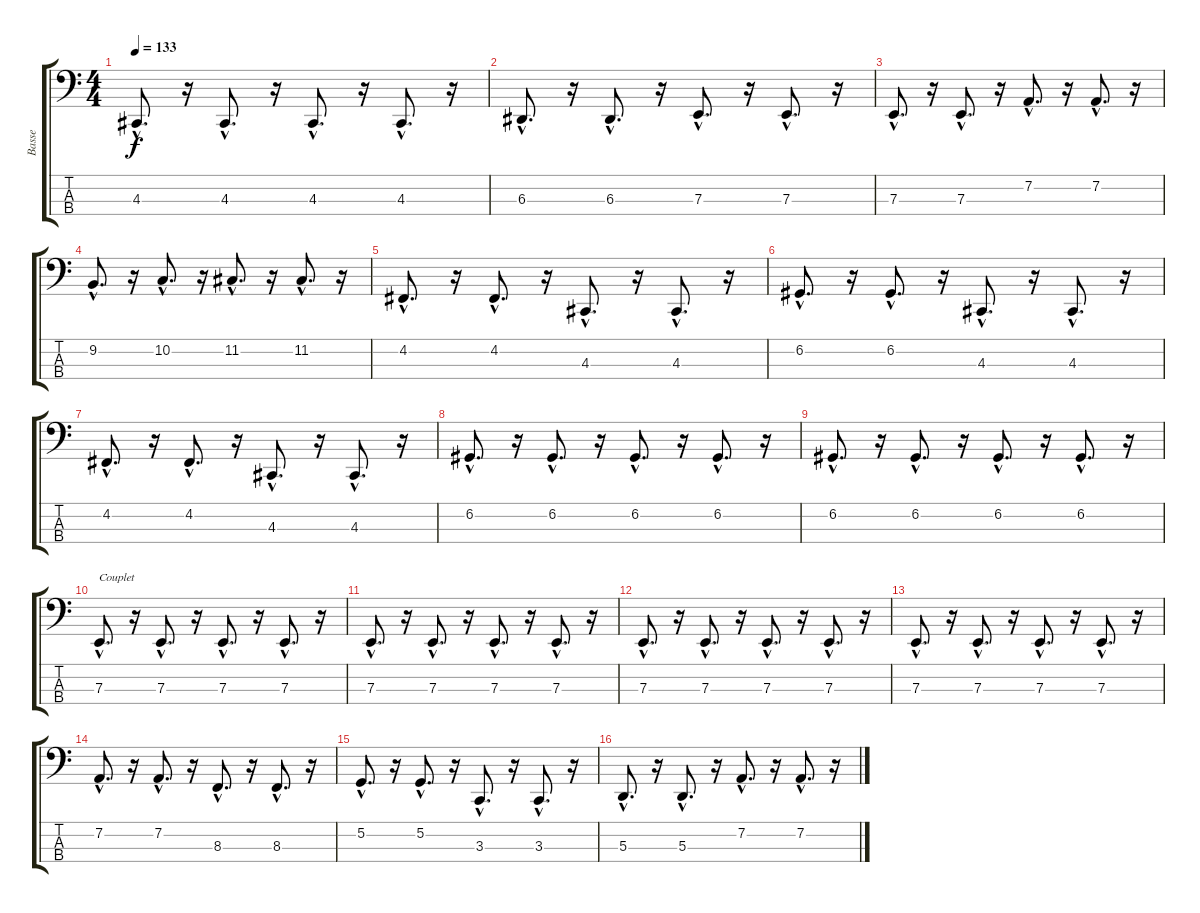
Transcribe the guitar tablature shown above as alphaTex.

\track ("Basse" "Basse") {instrument electricbassfinger}
\staff {score tabs}
\tuning (G1 D1 A0 E0) {hide}
\ts (4 4)
\tempo 133
\clef f4
\ks c
4.3{hac}.8{d dy f} r.16 4.3{hac}.8{d} r.16 4.3{hac}.8{d} r.16 4.3{hac}.8{d} r.16 |
6.3{hac}.8{d} r.16 6.3{hac}.8{d} r.16 7.3{hac}.8{d} r.16 7.3{hac}.8{d} r.16 |
7.3{hac}.8{d} r.16 7.3{hac}.8{d} r.16 7.2{hac}.8{d} r.16 7.2{hac}.8{d} r.16 |
9.2{hac}.8{d} r.16 10.2{hac}.8{d} r.16 11.2{hac}.8{d} r.16 11.2{hac}.8{d} r.16 |
4.2{hac}.8{d} r.16 4.2{hac}.8{d} r.16 4.3{hac}.8{d} r.16 4.3{hac}.8{d} r.16 |
6.2{hac}.8{d} r.16 6.2{hac}.8{d} r.16 4.3{hac}.8{d} r.16 4.3{hac}.8{d} r.16 |
4.2{hac}.8{d} r.16 4.2{hac}.8{d} r.16 4.3{hac}.8{d} r.16 4.3{hac}.8{d} r.16 |
6.2{hac}.8{d} r.16 6.2{hac}.8{d} r.16 6.2{hac}.8{d} r.16 6.2{hac}.8{d} r.16 |
6.2{hac}.8{d} r.16 6.2{hac}.8{d} r.16 6.2{hac}.8{d} r.16 6.2{hac}.8{d} r.16 |
7.3{hac}.8{d txt "Couplet"} r.16 7.3{hac}.8{d} r.16 7.3{hac}.8{d} r.16 7.3{hac}.8{d} r.16 |
7.3{hac}.8{d} r.16 7.3{hac}.8{d} r.16 7.3{hac}.8{d} r.16 7.3{hac}.8{d} r.16 |
7.3{hac}.8{d} r.16 7.3{hac}.8{d} r.16 7.3{hac}.8{d} r.16 7.3{hac}.8{d} r.16 |
7.3{hac}.8{d} r.16 7.3{hac}.8{d} r.16 7.3{hac}.8{d} r.16 7.3{hac}.8{d} r.16 |
7.2{hac}.8{d} r.16 7.2{hac}.8{d} r.16 8.3{hac}.8{d} r.16 8.3{hac}.8{d} r.16 |
5.2{hac}.8{d} r.16 5.2{hac}.8{d} r.16 3.3{hac}.8{d} r.16 3.3{hac}.8{d} r.16 |
5.3{hac}.8{d} r.16 5.3{hac}.8{d} r.16 7.2{hac}.8{d} r.16 7.2{hac}.8{d} r.16
